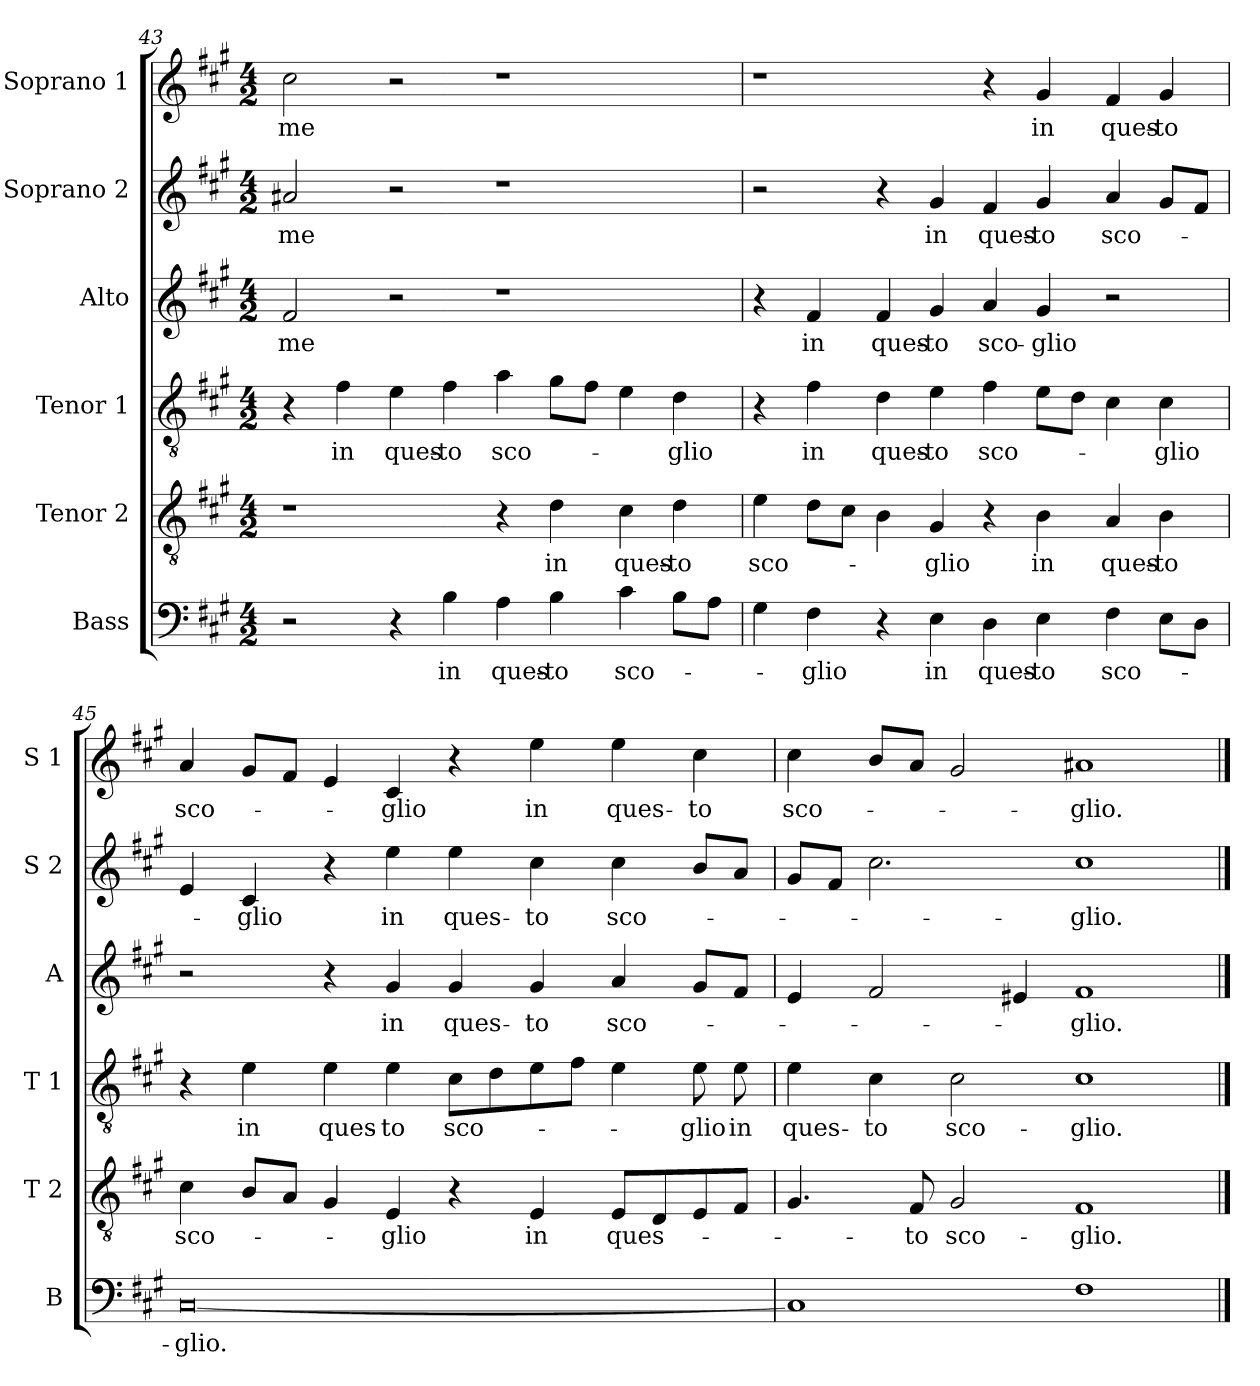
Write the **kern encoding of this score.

**kern	**text	**kern	**text	**kern	**text	**kern	**text	**kern	**text	**kern	**text
*part6	*part6	*part5	*part5	*part4	*part4	*part3	*part3	*part2	*part2	*part1	*part1
*staff6	*staff6	*staff5	*staff5	*staff4	*staff4	*staff3	*staff3	*staff2	*staff2	*staff1	*staff1
*I"Bass	*	*I"Tenor 2	*	*I"Tenor 1	*	*I"Alto	*	*I"Soprano 2	*	*I"Soprano 1	*
*I'B	*	*I'T 2	*	*I'T 1	*	*I'A	*	*I'S 2	*	*I'S 1	*
!!LO:LB:g=z
*clefF4	*	*clefGv2	*	*clefGv2	*	*clefG2	*	*clefG2	*	*clefG2	*
*k[f#c#g#]	*	*k[f#c#g#]	*	*k[f#c#g#]	*	*k[f#c#g#]	*	*k[f#c#g#]	*	*k[f#c#g#]	*
*A:	*	*A:	*	*A:	*	*A:	*	*A:	*	*A:	*
*M4/2	*	*M4/2	*	*M4/2	*	*M4/2	*	*M4/2	*	*M4/2	*
=43	=43	=43	=43	=43	=43	=43	=43	=43	=43	=43	=43
!	!	!	!	!	!	!	!LO:LY:b	!	!LO:LY:b	!	!LO:LY:b
2r	.	1r	.	4r	.	2f#/	-me	2a#X/	-me	2cc#\	-me
!	!	!	!	!	!LO:LY:b	!	!	!	!	!	!
.	.	.	.	4f#\	in	.	.	.	.	.	.
!	!	!	!	!	!LO:LY:b	!	!	!	!	!	!
4r	.	.	.	4e\	ques-	2r	.	2r	.	2r	.
!	!LO:LY:b	!	!	!	!LO:LY:b	!	!	!	!	!	!
4B\	in	.	.	4f#\	-to	.	.	.	.	.	.
!	!LO:LY:b	!	!	!	!LO:LY:b	!	!	!	!	!	!
4A\	ques-	4r	.	4a\	sco-	1r	.	1r	.	1r	.
!	!LO:LY:b	!	!LO:LY:b	!	!	!	!	!	!	!	!
4B\	-to	4d\	in	8g#\L	.	.	.	.	.	.	.
.	.	.	.	8f#\J	.	.	.	.	.	.	.
!	!LO:LY:b	!	!LO:LY:b	!	!	!	!	!	!	!	!
4c#\	sco-	4c#\	ques-	4e\	.	.	.	.	.	.	.
!	!	!	!LO:LY:b	!	!LO:LY:b	!	!	!	!	!	!
8B\L	.	4d\	-to	4d\	-glio	.	.	.	.	.	.
8A\J	.	.	.	.	.	.	.	.	.	.	.
=44	=44	=44	=44	=44	=44	=44	=44	=44	=44	=44	=44
!	!	!	!LO:LY:b	!	!	!	!	!	!	!	!
4G#\	.	4e\	sco-	4r	.	4r	.	2r	.	1r	.
!	!LO:LY:b	!	!	!	!LO:LY:b	!	!LO:LY:b	!	!	!	!
4F#\	-glio	8d\L	.	4f#\	in	4f#/	in	.	.	.	.
.	.	8c#\J	.	.	.	.	.	.	.	.	.
!	!	!	!	!	!LO:LY:b	!	!LO:LY:b	!	!	!	!
4r	.	4B\	.	4d\	ques-	4f#/	ques-	4r	.	.	.
!	!LO:LY:b	!	!LO:LY:b	!	!LO:LY:b	!	!LO:LY:b	!	!LO:LY:b	!	!
4E\	in	4G#/	-glio	4e\	-to	4g#/	-to	4g#/	in	.	.
!	!LO:LY:b	!	!	!	!LO:LY:b	!	!LO:LY:b	!	!LO:LY:b	!	!
4D\	ques-	4r	.	4f#\	sco-	4a/	sco-	4f#/	ques-	4r	.
!	!LO:LY:b	!	!LO:LY:b	!	!	!	!LO:LY:b	!	!LO:LY:b	!	!LO:LY:b
4E\	-to	4B\	in	8e\L	.	4g#/	-glio	4g#/	-to	4g#/	in
.	.	.	.	8d\J	.	.	.	.	.	.	.
!	!LO:LY:b	!	!LO:LY:b	!	!	!	!	!	!LO:LY:b	!	!LO:LY:b
4F#\	sco-	4A/	ques-	4c#\	.	2r	.	4a/	sco-	4f#/	ques-
!	!	!	!LO:LY:b	!	!LO:LY:b	!	!	!	!	!	!LO:LY:b
8E\L	.	4B\	-to	4c#\	-glio	.	.	8g#/L	.	4g#/	-to
8D\J	.	.	.	.	.	.	.	8f#/J	.	.	.
!!LO:PB:g=z
=45	=45	=45	=45	=45	=45	=45	=45	=45	=45	=45	=45
!	!LO:LY:b	!	!LO:LY:b	!	!	!	!	!	!	!	!LO:LY:b
[0C#	-glio.	4c#\	sco-	4r	.	2r	.	4e/	.	4a/	sco-
!	!	!	!	!	!LO:LY:b	!	!	!	!LO:LY:b	!	!
.	.	8B/L	.	4e\	in	.	.	4c#/	-glio	8g#/L	.
.	.	8A/J	.	.	.	.	.	.	.	8f#/J	.
!	!	!	!	!	!LO:LY:b	!	!	!	!	!	!
.	.	4G#/	.	4e\	ques-	4r	.	4r	.	4e/	.
!	!	!	!LO:LY:b	!	!LO:LY:b	!	!LO:LY:b	!	!LO:LY:b	!	!LO:LY:b
.	.	4E/	-glio	4e\	-to	4g#/	in	4ee\	in	4c#/	-glio
!	!	!	!	!	!LO:LY:b	!	!LO:LY:b	!	!LO:LY:b	!	!
.	.	4r	.	8c#\L	sco-	4g#/	ques-	4ee\	ques-	4r	.
.	.	.	.	8d\	.	.	.	.	.	.	.
!	!	!	!LO:LY:b	!	!	!	!LO:LY:b	!	!LO:LY:b	!	!LO:LY:b
.	.	4E/	in	8e\	.	4g#/	-to	4cc#\	-to	4ee\	in
.	.	.	.	8f#\J	.	.	.	.	.	.	.
!	!	!	!LO:LY:b	!	!	!	!LO:LY:b	!	!LO:LY:b	!	!LO:LY:b
.	.	8E/L	ques-	4e\	.	4a/	sco-	4cc#\	sco-	4ee\	ques-
.	.	8D/	.	.	.	.	.	.	.	.	.
!	!	!	!	!	!LO:LY:b	!	!	!	!	!	!LO:LY:b
.	.	8E/	.	8e\	-glio	8g#/L	.	8b/L	.	4cc#\	-to
!	!	!	!	!	!LO:LY:b	!	!	!	!	!	!
.	.	8F#/J	.	8e\	in	8f#/J	.	8a/J	.	.	.
=46	=46	=46	=46	=46	=46	=46	=46	=46	=46	=46	=46
!	!	!	!	!	!LO:LY:b	!	!	!	!	!	!LO:LY:b
1C#]	.	4.G#/	.	4e\	ques-	4e/	.	8g#/L	.	4cc#\	sco-
.	.	.	.	.	.	.	.	8f#/J	.	.	.
!	!	!	!	!	!LO:LY:b	!	!	!	!	!	!
.	.	.	.	4c#\	-to	2f#/	.	2.cc#\	.	8b/L	.
!	!	!	!LO:LY:b	!	!	!	!	!	!	!	!
.	.	8F#/	-to	.	.	.	.	.	.	8a/J	.
!	!	!	!LO:LY:b	!	!LO:LY:b	!	!	!	!	!	!
.	.	2G#/	sco-	2c#\	sco-	.	.	.	.	2g#/	.
.	.	.	.	.	.	4e#X/	.	.	.	.	.
!	!	!	!LO:LY:b	!	!LO:LY:b	!	!LO:LY:b	!	!LO:LY:b	!	!LO:LY:b
1F#	.	1F#	-glio.	1c#	-glio.	1f#	-glio.	1cc#	-glio.	1a#X	-glio.
==	==	==	==	==	==	==	==	==	==	==	==
*-	*-	*-	*-	*-	*-	*-	*-	*-	*-	*-	*-
